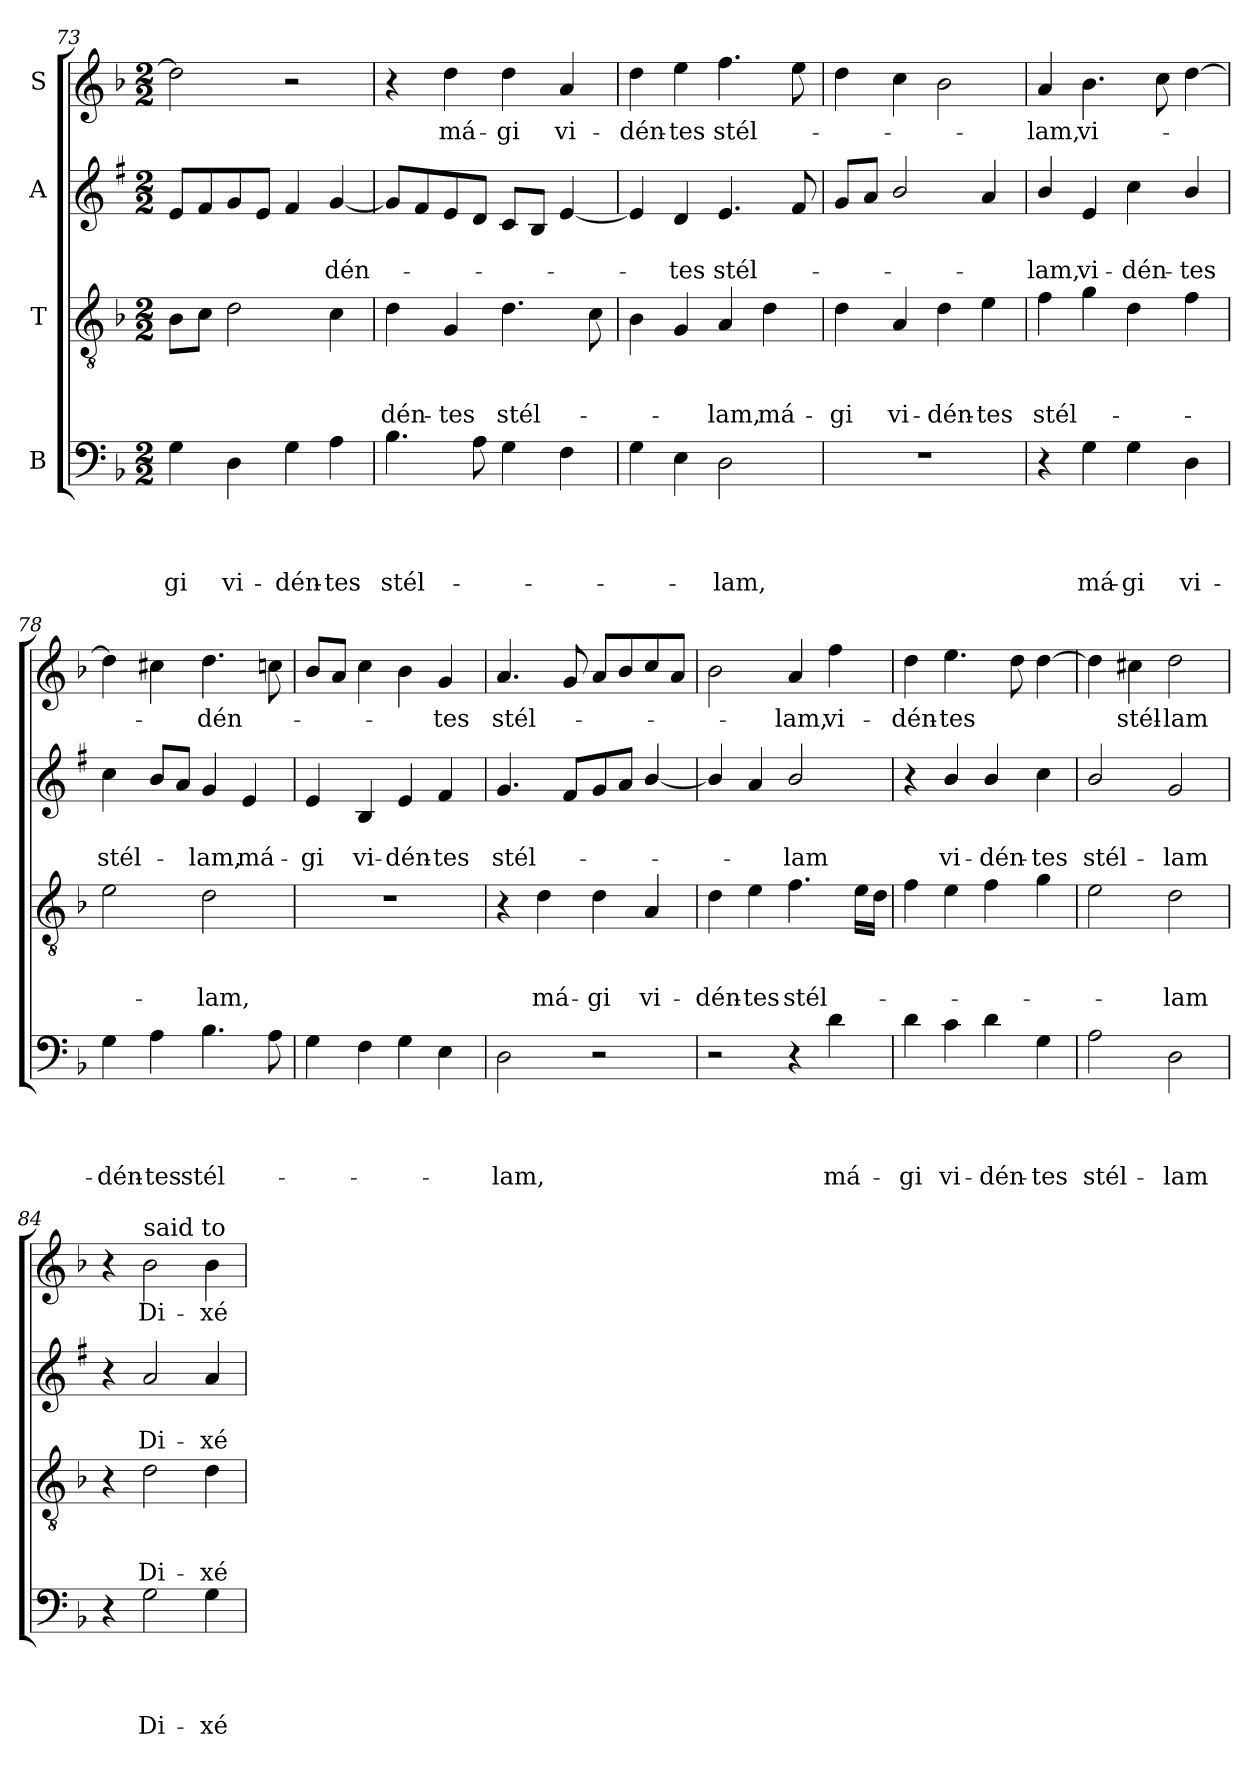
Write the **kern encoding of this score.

**kern	**text	**text	**text	**text	**kern	**text	**text	**text	**kern	**text	**text	**kern	**text
*part4	*part4	*part4	*part4	*part4	*part3	*part3	*part3	*part3	*part2	*part2	*part2	*part1	*part1
*staff4	*staff4	*staff4	*staff4	*staff4	*staff3	*staff3	*staff3	*staff3	*staff2	*staff2	*staff2	*staff1	*staff1
*I"B	*	*	*	*	*I"T	*	*	*	*I"A	*	*	*I"S	*
!!LO:LB:g=z
*clefF4	*	*	*	*	*clefGv2	*	*	*	*clefG2	*	*	*clefG2	*
*	*	*	*	*	*	*	*	*	*ITrd1c2	*	*	*	*
*k[b-]	*	*	*	*	*k[b-]	*	*	*	*k[b-]	*	*	*k[b-]	*
*F:	*	*	*	*	*F:	*	*	*	*F:	*	*	*F:	*
*M2/2	*	*	*	*	*M2/2	*	*	*	*M2/2	*	*	*M2/2	*
=73	=73	=73	=73	=73	=73	=73	=73	=73	=73	=73	=73	=73	=73
!	!	!	!	!LO:LY:b	!	!	!	!	!	!	!	!	!
4G\	.	.	.	-gi	8B-\L	.	.	.	8d/L	.	.	2dd\]	.
.	.	.	.	.	8c\J	.	.	.	8e/	.	.	.	.
!	!	!	!	!LO:LY:b	!	!	!	!	!	!	!	!	!
4D\	.	.	.	vi-	2d\	.	.	.	8f/	.	.	.	.
.	.	.	.	.	.	.	.	.	8d/J	.	.	.	.
!	!	!	!	!LO:LY:b	!	!	!	!	!	!	!	!	!
4G\	.	.	.	-dén-	.	.	.	.	4e/	.	.	2r	.
!	!	!	!	!LO:LY:b	!	!	!	!	!	!	!LO:LY:b	!	!
4A\	.	.	.	-tes	4c\	.	.	.	[4f/	.	-dén-	.	.
=74	=74	=74	=74	=74	=74	=74	=74	=74	=74	=74	=74	=74	=74
!	!	!	!	!LO:LY:b	!	!	!	!LO:LY:b	!	!	!	!	!
4.B-\	.	.	.	stél-	4d\	.	.	-dén-	8f/L]	.	.	4r	.
.	.	.	.	.	.	.	.	.	8e/	.	.	.	.
!	!	!	!	!	!	!	!	!LO:LY:b	!	!	!	!	!LO:LY:b
.	.	.	.	.	4G/	.	.	-tes	8d/	.	.	4dd\	má-
8A\	.	.	.	.	.	.	.	.	8c/J	.	.	.	.
!	!	!	!	!	!	!	!	!LO:LY:b	!	!	!	!	!LO:LY:b
4G\	.	.	.	.	4.d\	.	.	stél-	8B-/L	.	.	4dd\	-gi
.	.	.	.	.	.	.	.	.	8A/J	.	.	.	.
!	!	!	!	!	!	!	!	!	!	!	!	!	!LO:LY:b
4F\	.	.	.	.	.	.	.	.	[4d/	.	.	4a/	vi-
.	.	.	.	.	8c\	.	.	.	.	.	.	.	.
=75	=75	=75	=75	=75	=75	=75	=75	=75	=75	=75	=75	=75	=75
!	!	!	!	!	!	!	!	!	!	!	!	!	!LO:LY:b
4G\	.	.	.	.	4B-\	.	.	.	4d/]	.	.	4dd\	-dén-
!	!	!	!	!	!	!	!	!	!	!	!LO:LY:b	!	!LO:LY:b
4E\	.	.	.	.	4G/	.	.	.	4c/	.	-tes	4ee\	-tes
!	!	!	!	!LO:LY:b	!	!	!	!LO:LY:b	!	!	!LO:LY:b	!	!LO:LY:b
2D\	.	.	.	-lam,	4A/	.	.	-lam,	4.d/	.	stél-	4.ff\	stél-
!	!	!	!	!	!	!	!	!LO:LY:b	!	!	!	!	!
.	.	.	.	.	4d\	.	.	má-	.	.	.	.	.
.	.	.	.	.	.	.	.	.	8e/	.	.	8ee\	.
=76	=76	=76	=76	=76	=76	=76	=76	=76	=76	=76	=76	=76	=76
!	!	!	!	!	!	!	!	!LO:LY:b	!	!	!	!	!
1r	.	.	.	.	4d\	.	.	-gi	8f/L	.	.	4dd\	.
.	.	.	.	.	.	.	.	.	8g/J	.	.	.	.
!	!	!	!	!	!	!	!	!LO:LY:b	!	!	!	!	!
.	.	.	.	.	4A/	.	.	vi-	2a/	.	.	4cc\	.
!	!	!	!	!	!	!	!	!LO:LY:b	!	!	!	!	!
.	.	.	.	.	4d\	.	.	-dén-	.	.	.	2b-\	.
!	!	!	!	!	!	!	!	!LO:LY:b	!	!	!	!	!
.	.	.	.	.	4e\	.	.	-tes	4g/	.	.	.	.
=77	=77	=77	=77	=77	=77	=77	=77	=77	=77	=77	=77	=77	=77
!	!	!	!	!	!	!	!	!LO:LY:b	!	!	!LO:LY:b	!	!LO:LY:b
4r	.	.	.	.	4f\	.	.	stél-	4a/	.	-lam,	4a/	-lam,
!	!	!	!	!LO:LY:b	!	!	!	!	!	!	!LO:LY:b	!	!LO:LY:b
4G\	.	.	.	má-	4g\	.	.	.	4d/	.	vi-	4.b-\	vi-
!	!	!	!	!LO:LY:b	!	!	!	!	!	!	!LO:LY:b	!	!
4G\	.	.	.	-gi	4d\	.	.	.	4b-\	.	-dén-	.	.
.	.	.	.	.	.	.	.	.	.	.	.	8cc\	.
!	!	!	!	!LO:LY:b	!	!	!	!	!	!	!LO:LY:b	!	!
4D\	.	.	.	vi-	4f\	.	.	.	4a/	.	-tes	[4dd\	.
!!LO:PB:g=z
=78	=78	=78	=78	=78	=78	=78	=78	=78	=78	=78	=78	=78	=78
!	!	!	!	!LO:LY:b	!	!	!	!	!	!	!LO:LY:b	!	!
4G\	.	.	.	-dén-	2e\	.	.	.	4b-\	.	stél-	4dd\]	.
!	!	!	!	!LO:LY:b	!	!	!	!	!	!	!	!	!
4A\	.	.	.	-tes	.	.	.	.	8a/L	.	.	4cc#\	.
.	.	.	.	.	.	.	.	.	8g/J	.	.	.	.
!	!	!	!	!LO:LY:b	!	!	!	!LO:LY:b	!	!	!LO:LY:b	!	!LO:LY:b
4.B-\	.	.	.	stél-	2d\	.	.	-lam,	4f/	.	-lam,	4.dd\	-dén-
!	!	!	!	!	!	!	!	!	!	!	!LO:LY:b	!	!
.	.	.	.	.	.	.	.	.	4d/	.	má-	.	.
8A\	.	.	.	.	.	.	.	.	.	.	.	8cc\	.
=79	=79	=79	=79	=79	=79	=79	=79	=79	=79	=79	=79	=79	=79
!	!	!	!	!	!	!	!	!	!	!	!LO:LY:b	!	!
4G\	.	.	.	.	1r	.	.	.	4d/	.	-gi	8b-/L	.
.	.	.	.	.	.	.	.	.	.	.	.	8a/J	.
!	!	!	!	!	!	!	!	!	!	!	!LO:LY:b	!	!
4F\	.	.	.	.	.	.	.	.	4A/	.	vi-	4cc\	.
!	!	!	!	!	!	!	!	!	!	!	!LO:LY:b	!	!
4G\	.	.	.	.	.	.	.	.	4d/	.	-dén-	4b-\	.
!	!	!	!	!	!	!	!	!	!	!	!LO:LY:b	!	!LO:LY:b
4E\	.	.	.	.	.	.	.	.	4e/	.	-tes	4g/	-tes
=80	=80	=80	=80	=80	=80	=80	=80	=80	=80	=80	=80	=80	=80
!	!	!	!	!LO:LY:b	!	!	!	!	!	!	!LO:LY:b	!	!LO:LY:b
2D\	.	.	.	-lam,	4r	.	.	.	4.f/	.	stél-	4.a/	stél-
!	!	!	!	!	!	!	!	!LO:LY:b	!	!	!	!	!
.	.	.	.	.	4d\	.	.	má-	.	.	.	.	.
.	.	.	.	.	.	.	.	.	8e/L	.	.	8g/	.
!	!	!	!	!	!	!	!	!LO:LY:b	!	!	!	!	!
2r	.	.	.	.	4d\	.	.	-gi	8f/	.	.	8a/L	.
.	.	.	.	.	.	.	.	.	8g/J	.	.	8b-/	.
!	!	!	!	!	!	!	!	!LO:LY:b	!	!	!	!	!
.	.	.	.	.	4A/	.	.	vi-	[4a/	.	.	8cc/	.
.	.	.	.	.	.	.	.	.	.	.	.	8a/J	.
=81	=81	=81	=81	=81	=81	=81	=81	=81	=81	=81	=81	=81	=81
!	!	!	!	!	!	!	!	!LO:LY:b	!	!	!	!	!
2r	.	.	.	.	4d\	.	.	-dén-	4a/]	.	.	2b-\	.
!	!	!	!	!	!	!	!	!LO:LY:b	!	!	!	!	!
.	.	.	.	.	4e\	.	.	-tes	4g/	.	.	.	.
!	!	!	!	!	!	!	!	!LO:LY:b	!	!	!LO:LY:b	!	!LO:LY:b
4r	.	.	.	.	4.f\	.	.	stél-	2a/	.	-lam	4a/	-lam,
!	!	!	!	!LO:LY:b	!	!	!	!	!	!	!	!	!LO:LY:b
4d\	.	.	.	má-	.	.	.	.	.	.	.	4ff\	vi-
.	.	.	.	.	16e\LL	.	.	.	.	.	.	.	.
.	.	.	.	.	16d\JJ	.	.	.	.	.	.	.	.
=82	=82	=82	=82	=82	=82	=82	=82	=82	=82	=82	=82	=82	=82
!	!	!	!	!LO:LY:b	!	!	!	!	!	!	!	!	!LO:LY:b
4d\	.	.	.	-gi	4f\	.	.	.	4r	.	.	4dd\	-dén-
!	!	!	!	!LO:LY:b	!	!	!	!	!	!	!LO:LY:b	!	!LO:LY:b
4c\	.	.	.	vi-	4e\	.	.	.	4a/	.	vi-	4.ee\	-tes
!	!	!	!	!LO:LY:b	!	!	!	!	!	!	!LO:LY:b	!	!
4d\	.	.	.	-dén-	4f\	.	.	.	4a/	.	-dén-	.	.
.	.	.	.	.	.	.	.	.	.	.	.	8dd\	.
!	!	!	!	!LO:LY:b	!	!	!	!	!	!	!LO:LY:b	!	!
4G\	.	.	.	-tes	4g\	.	.	.	4b-\	.	-tes	[4dd\	.
!!LO:LB:g=z
=83	=83	=83	=83	=83	=83	=83	=83	=83	=83	=83	=83	=83	=83
!	!	!	!	!LO:LY:b	!	!	!	!	!	!	!LO:LY:b	!	!
2A\	.	.	.	stél-	2e\	.	.	.	2a/	.	stél-	4dd\]	.
!	!	!	!	!	!	!	!	!	!	!	!	!	!LO:LY:b
.	.	.	.	.	.	.	.	.	.	.	.	4cc#\	stél-
!	!	!	!	!LO:LY:b	!	!	!	!LO:LY:b	!	!	!LO:LY:b	!	!LO:LY:b
2D\	.	.	.	-lam	2d\	.	.	-lam	2f/	.	-lam	2dd\	-lam
=84	=84	=84	=84	=84	=84	=84	=84	=84	=84	=84	=84	=84	=84
4r	.	.	.	.	4r	.	.	.	4r	.	.	4r	.
!	!	!	!	!	!	!	!	!	!	!	!	!LO:TX:a:t=said to	!
!	!	!	!	!LO:LY:b	!	!	!	!LO:LY:b	!	!	!LO:LY:b	!	!LO:LY:b
2G\	.	.	.	Di-	2d\	.	.	Di-	2g/	.	Di-	2b-\	Di-
!	!	!	!	!LO:LY:b	!	!	!	!LO:LY:b	!	!	!LO:LY:b	!	!LO:LY:b
4G\	.	.	.	-xé-	4d\	.	.	-xé-	4g/	.	-xé-	4b-\	-xé-
=	=	=	=	=	=	=	=	=	=	=	=	=	=
*-	*-	*-	*-	*-	*-	*-	*-	*-	*-	*-	*-	*-	*-
